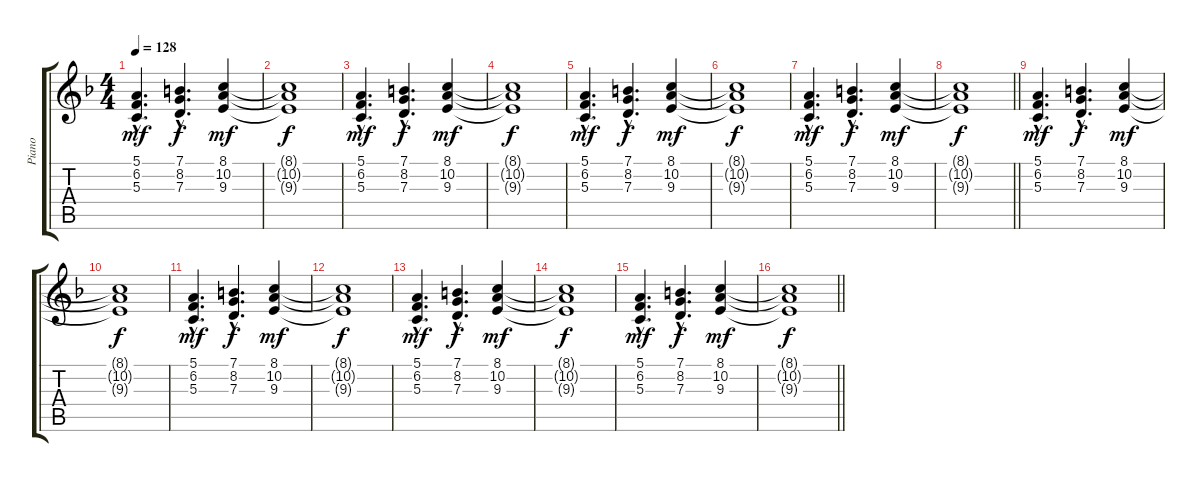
\track ("Piano" "Piano") {instrument acousticgrandpiano}
\staff {score tabs}
\tuning (E4 B3 G3 D3 A2 E2) {hide}
\ts (4 4)
\tempo 128
\clef g2
\ks f
(5.1{hac} 6.2{hac} 5.3{hac}).4{d dy mf} (7.1{hac} 8.2{hac} 7.3{hac}).4{d dy f} (8.1 10.2 9.3).4{dy mf} |
(8.1{t} 10.2{t} 9.3{t}).1{dy f} |
(5.1{hac} 6.2{hac} 5.3{hac}).4{d dy mf} (7.1{hac} 8.2{hac} 7.3{hac}).4{d dy f} (8.1 10.2 9.3).4{dy mf} |
(8.1{t} 10.2{t} 9.3{t}).1{dy f} |
(5.1{hac} 6.2{hac} 5.3{hac}).4{d dy mf} (7.1{hac} 8.2{hac} 7.3{hac}).4{d dy f} (8.1 10.2 9.3).4{dy mf} |
(8.1{t} 10.2{t} 9.3{t}).1{dy f} |
(5.1{hac} 6.2{hac} 5.3{hac}).4{d dy mf} (7.1{hac} 8.2{hac} 7.3{hac}).4{d dy f} (8.1 10.2 9.3).4{dy mf} |
\barLineRight lightlight
(8.1{t} 10.2{t} 9.3{t}).1{dy f} |
(5.1{hac} 6.2{hac} 5.3{hac}).4{d dy mf} (7.1{hac} 8.2{hac} 7.3{hac}).4{d dy f} (8.1 10.2 9.3).4{dy mf} |
(8.1{t} 10.2{t} 9.3{t}).1{dy f} |
(5.1{hac} 6.2{hac} 5.3{hac}).4{d dy mf} (7.1{hac} 8.2{hac} 7.3{hac}).4{d dy f} (8.1 10.2 9.3).4{dy mf} |
(8.1{t} 10.2{t} 9.3{t}).1{dy f} |
(5.1{hac} 6.2{hac} 5.3{hac}).4{d dy mf} (7.1{hac} 8.2{hac} 7.3{hac}).4{d dy f} (8.1 10.2 9.3).4{dy mf} |
(8.1{t} 10.2{t} 9.3{t}).1{dy f} |
(5.1{hac} 6.2{hac} 5.3{hac}).4{d dy mf} (7.1{hac} 8.2{hac} 7.3{hac}).4{d dy f} (8.1 10.2 9.3).4{dy mf} |
\barLineRight lightlight
(8.1{t} 10.2{t} 9.3{t}).1{dy f}
